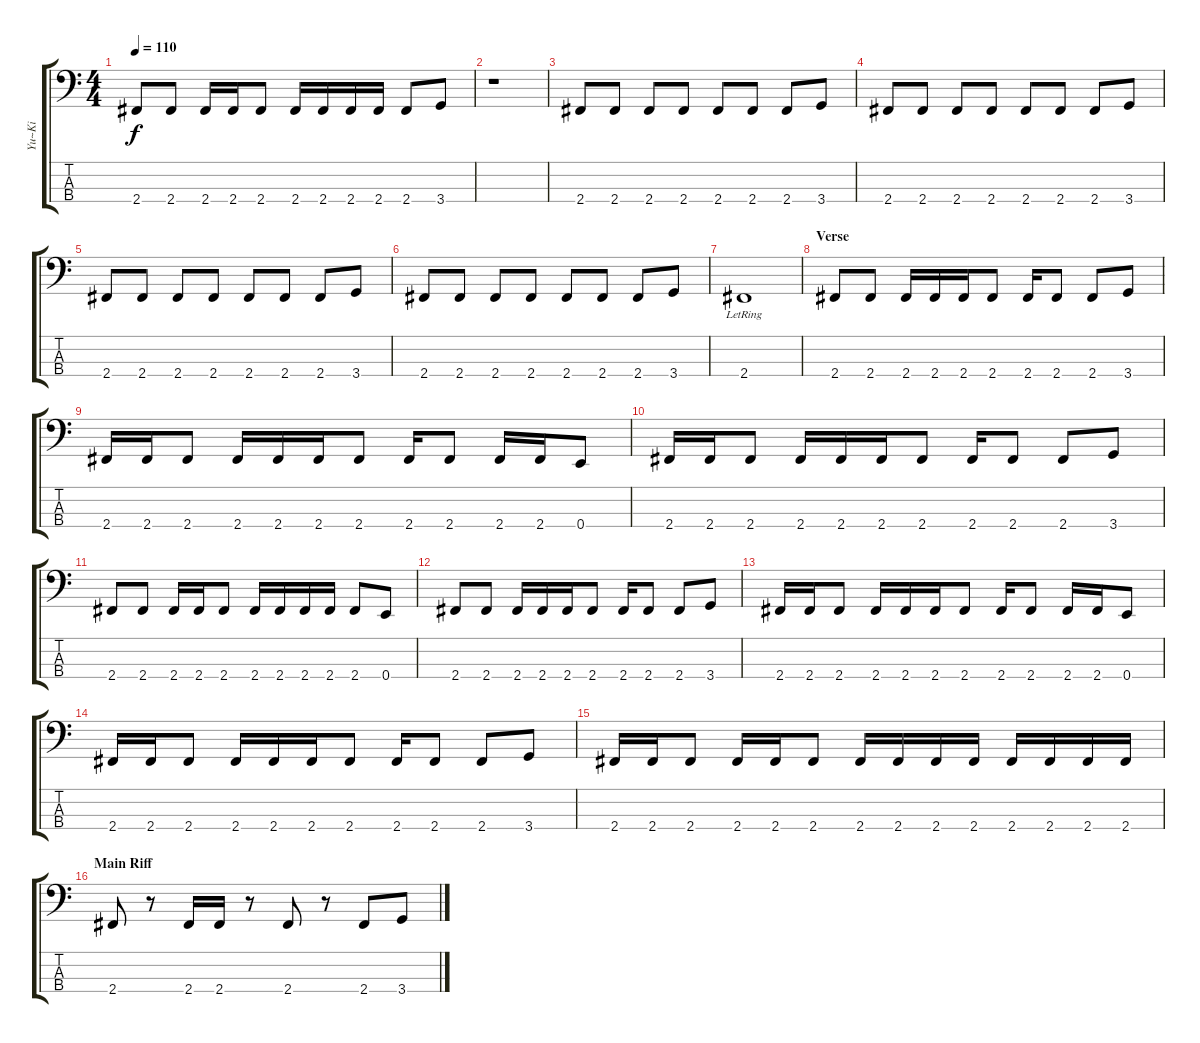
\track ("Yu~Ki" "Yu~Ki") {instrument electricbasspick}
\staff {score tabs}
\tuning (G2 D2 A1 E1) {hide}
\ts (4 4)
\tempo 110
\clef f4
\ks c
2.4.8{dy f} 2.4.8 2.4.16 2.4.16 2.4.8 2.4.16 2.4.16 2.4.16 2.4.16 2.4.8 3.4.8 |
r.1 |
2.4.8 2.4.8 2.4.8 2.4.8 2.4.8 2.4.8 2.4.8 3.4.8 |
2.4.8 2.4.8 2.4.8 2.4.8 2.4.8 2.4.8 2.4.8 3.4.8 |
2.4.8 2.4.8 2.4.8 2.4.8 2.4.8 2.4.8 2.4.8 3.4.8 |
2.4.8 2.4.8 2.4.8 2.4.8 2.4.8 2.4.8 2.4.8 3.4.8 |
2.4{lr}.1 |
\section ("" "Verse")
2.4.8 2.4.8 2.4.16 2.4.16 2.4.16 2.4.8 2.4.16 2.4.8 2.4.8 3.4.8 |
2.4.16 2.4.16 2.4.8 2.4.16 2.4.16 2.4.16 2.4.8 2.4.16 2.4.8 2.4.16 2.4.16 0.4.8 |
2.4.16 2.4.16 2.4.8 2.4.16 2.4.16 2.4.16 2.4.8 2.4.16 2.4.8 2.4.8 3.4.8 |
2.4.8 2.4.8 2.4.16 2.4.16 2.4.8 2.4.16 2.4.16 2.4.16 2.4.16 2.4.8 0.4.8 |
2.4.8 2.4.8 2.4.16 2.4.16 2.4.16 2.4.8 2.4.16 2.4.8 2.4.8 3.4.8 |
2.4.16 2.4.16 2.4.8 2.4.16 2.4.16 2.4.16 2.4.8 2.4.16 2.4.8 2.4.16 2.4.16 0.4.8 |
2.4.16 2.4.16 2.4.8 2.4.16 2.4.16 2.4.16 2.4.8 2.4.16 2.4.8 2.4.8 3.4.8 |
2.4.16 2.4.16 2.4.8 2.4.16 2.4.16 2.4.8 2.4.16 2.4.16 2.4.16 2.4.16 2.4.16 2.4.16 2.4.16 2.4.16 |
\section ("" "Main Riff")
2.4.8 r.8 2.4.16 2.4.16 r.8 2.4.8 r.8 2.4.8 3.4.8
